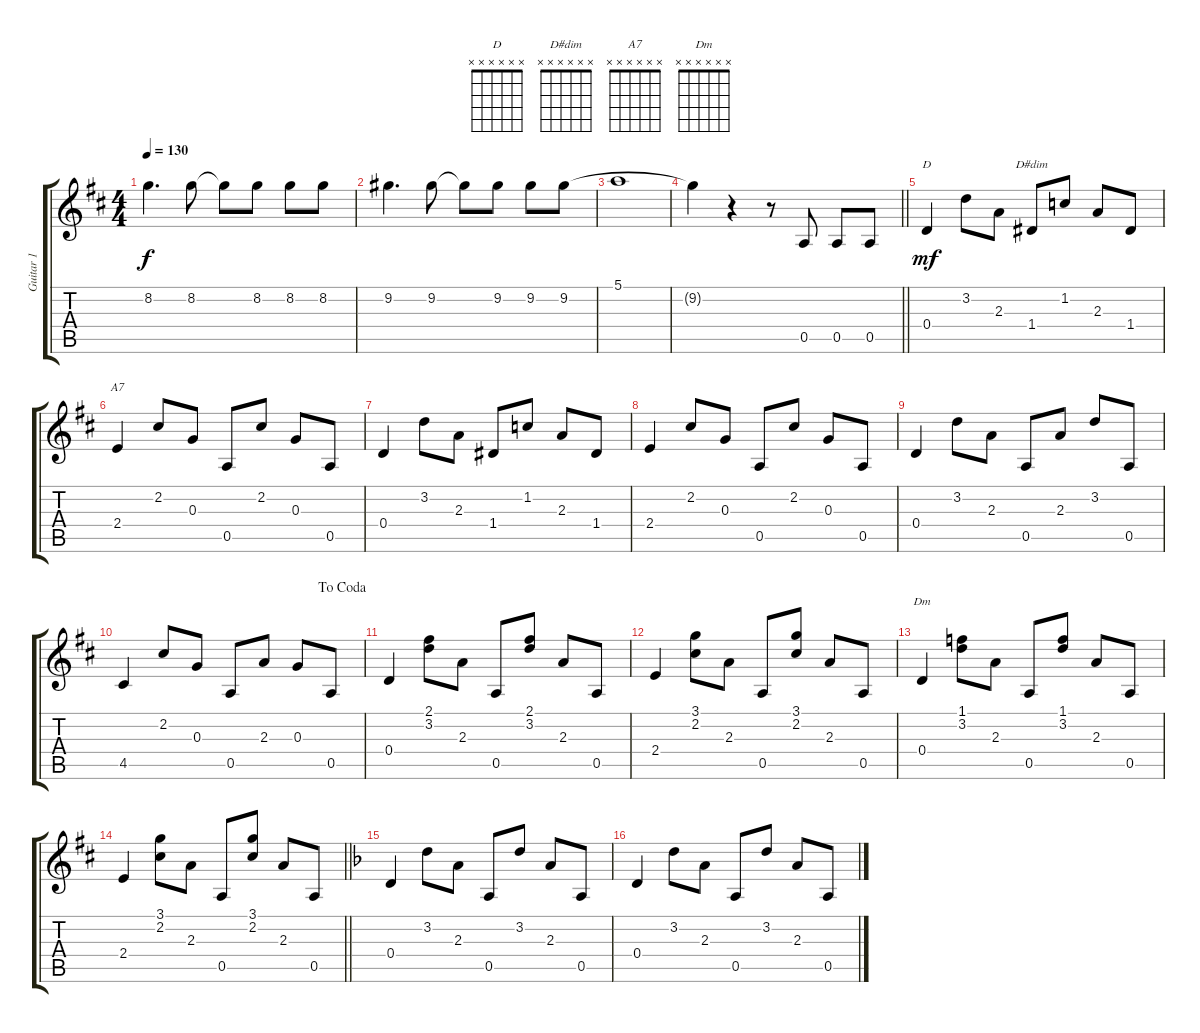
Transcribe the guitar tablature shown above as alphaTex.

\track ("Guitar 1" "Guitar 1") {instrument acousticguitarnylon}
\staff {score tabs}
\tuning (E4 B3 G3 D3 A2 E2) {hide}
\chord ("D" x x x x x x)
\chord ("D#dim" x x x x x x)
\chord ("A7" x x x x x x)
\chord ("Dm" x x x x x x)
\ts (4 4)
\tempo 130
\clef g2
\ks d
8.2.4{d dy f} 8.2.8 8.2{t}.8 8.2.8 8.2.8 8.2.8 |
9.2.4{d} 9.2.8 9.2{t}.8 9.2.8 9.2.8 9.2.8 |
5.1.1 |
\barLineRight lightlight
9.2{t}.4 r.4 r.8 0.5.8 0.5.8 0.5.8 |
0.4.4{ch "D" dy mf} 3.2.8 2.3.8 1.4.8{ch "D#dim"} 1.2.8 2.3.8 1.4.8 |
2.4.4{ch "A7"} 2.2.8 0.3.8 0.5.8 2.2.8 0.3.8 0.5.8 |
0.4.4 3.2.8 2.3.8 1.4.8 1.2.8 2.3.8 1.4.8 |
2.4.4 2.2.8 0.3.8 0.5.8 2.2.8 0.3.8 0.5.8 |
0.4.4 3.2.8 2.3.8 0.5.8 2.3.8 3.2.8 0.5.8 |
\jump dacoda
4.5.4 2.2.8 0.3.8 0.5.8 2.3.8 0.3.8 0.5.8 |
0.4.4 (2.1 3.2).8 2.3.8 0.5.8 (2.1 3.2).8 2.3.8 0.5.8 |
2.4.4 (3.1 2.2).8 2.3.8 0.5.8 (3.1 2.2).8 2.3.8 0.5.8 |
0.4.4{ch "Dm"} (1.1 3.2).8 2.3.8 0.5.8 (1.1 3.2).8 2.3.8 0.5.8 |
\barLineRight lightlight
2.4.4 (3.1 2.2).8 2.3.8 0.5.8 (3.1 2.2).8 2.3.8 0.5.8 |
\ks f
0.4.4 3.2.8 2.3.8 0.5.8 3.2.8 2.3.8 0.5.8 |
0.4.4 3.2.8 2.3.8 0.5.8 3.2.8 2.3.8 0.5.8
